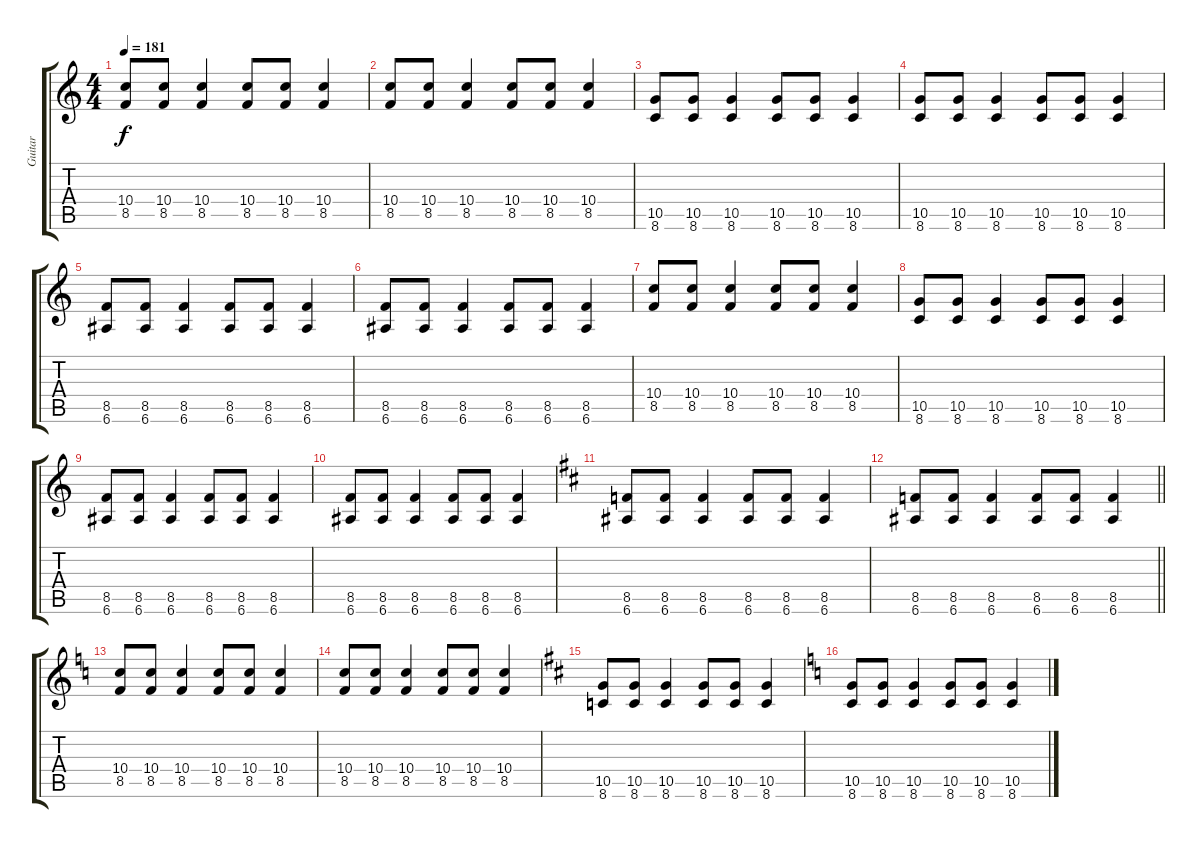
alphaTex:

\track ("Guitar" "Guitar") {instrument overdrivenguitar}
\staff {score tabs}
\tuning (E4 B3 G3 D3 A2 E2) {hide}
\ts (4 4)
\tempo 181
\clef g2
\ks c
(10.4 8.5).8{dy f} (10.4 8.5).8 (10.4 8.5).4 (10.4 8.5).8 (10.4 8.5).8 (10.4 8.5).4 |
(10.4 8.5).8 (10.4 8.5).8 (10.4 8.5).4 (10.4 8.5).8 (10.4 8.5).8 (10.4 8.5).4 |
(10.5 8.6).8 (10.5 8.6).8 (10.5 8.6).4 (10.5 8.6).8 (10.5 8.6).8 (10.5 8.6).4 |
(10.5 8.6).8 (10.5 8.6).8 (10.5 8.6).4 (10.5 8.6).8 (10.5 8.6).8 (10.5 8.6).4 |
(8.5 6.6).8 (8.5 6.6).8 (8.5 6.6).4 (8.5 6.6).8 (8.5 6.6).8 (8.5 6.6).4 |
(8.5 6.6).8 (8.5 6.6).8 (8.5 6.6).4 (8.5 6.6).8 (8.5 6.6).8 (8.5 6.6).4 |
(10.4 8.5).8 (10.4 8.5).8 (10.4 8.5).4 (10.4 8.5).8 (10.4 8.5).8 (10.4 8.5).4 |
(10.5 8.6).8 (10.5 8.6).8 (10.5 8.6).4 (10.5 8.6).8 (10.5 8.6).8 (10.5 8.6).4 |
(8.5 6.6).8 (8.5 6.6).8 (8.5 6.6).4 (8.5 6.6).8 (8.5 6.6).8 (8.5 6.6).4 |
(8.5 6.6).8 (8.5 6.6).8 (8.5 6.6).4 (8.5 6.6).8 (8.5 6.6).8 (8.5 6.6).4 |
\ks d
(8.5 6.6).8 (8.5 6.6).8 (8.5 6.6).4 (8.5 6.6).8 (8.5 6.6).8 (8.5 6.6).4 |
\barLineRight lightlight
(8.5 6.6).8 (8.5 6.6).8 (8.5 6.6).4 (8.5 6.6).8 (8.5 6.6).8 (8.5 6.6).4 |
\ks c
(10.4 8.5).8 (10.4 8.5).8 (10.4 8.5).4 (10.4 8.5).8 (10.4 8.5).8 (10.4 8.5).4 |
(10.4 8.5).8 (10.4 8.5).8 (10.4 8.5).4 (10.4 8.5).8 (10.4 8.5).8 (10.4 8.5).4 |
\ks d
(10.5 8.6).8 (10.5 8.6).8 (10.5 8.6).4 (10.5 8.6).8 (10.5 8.6).8 (10.5 8.6).4 |
\ks c
(10.5 8.6).8 (10.5 8.6).8 (10.5 8.6).4 (10.5 8.6).8 (10.5 8.6).8 (10.5 8.6).4
